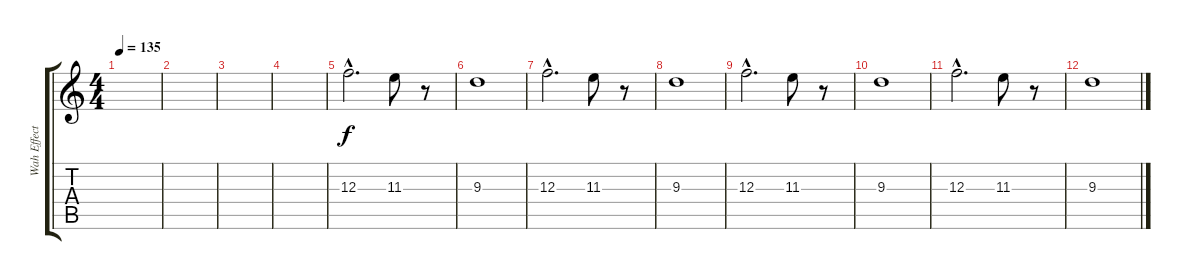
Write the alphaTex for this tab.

\track ("Wah Effect" "Wah Effect") {instrument overdrivenguitar}
\staff {score tabs}
\tuning (D4 A3 F3 C3 G2 D2) {hide}
\ts (4 4)
\tempo 135
\clef g2
\ks c
|
|
|
|
12.3{hac}.2{d} 11.3.8 r.8 |
9.3.1 |
12.3{hac}.2{d} 11.3.8 r.8 |
9.3.1 |
12.3{hac}.2{d} 11.3.8 r.8 |
9.3.1 |
12.3{hac}.2{d} 11.3.8 r.8 |
9.3.1
